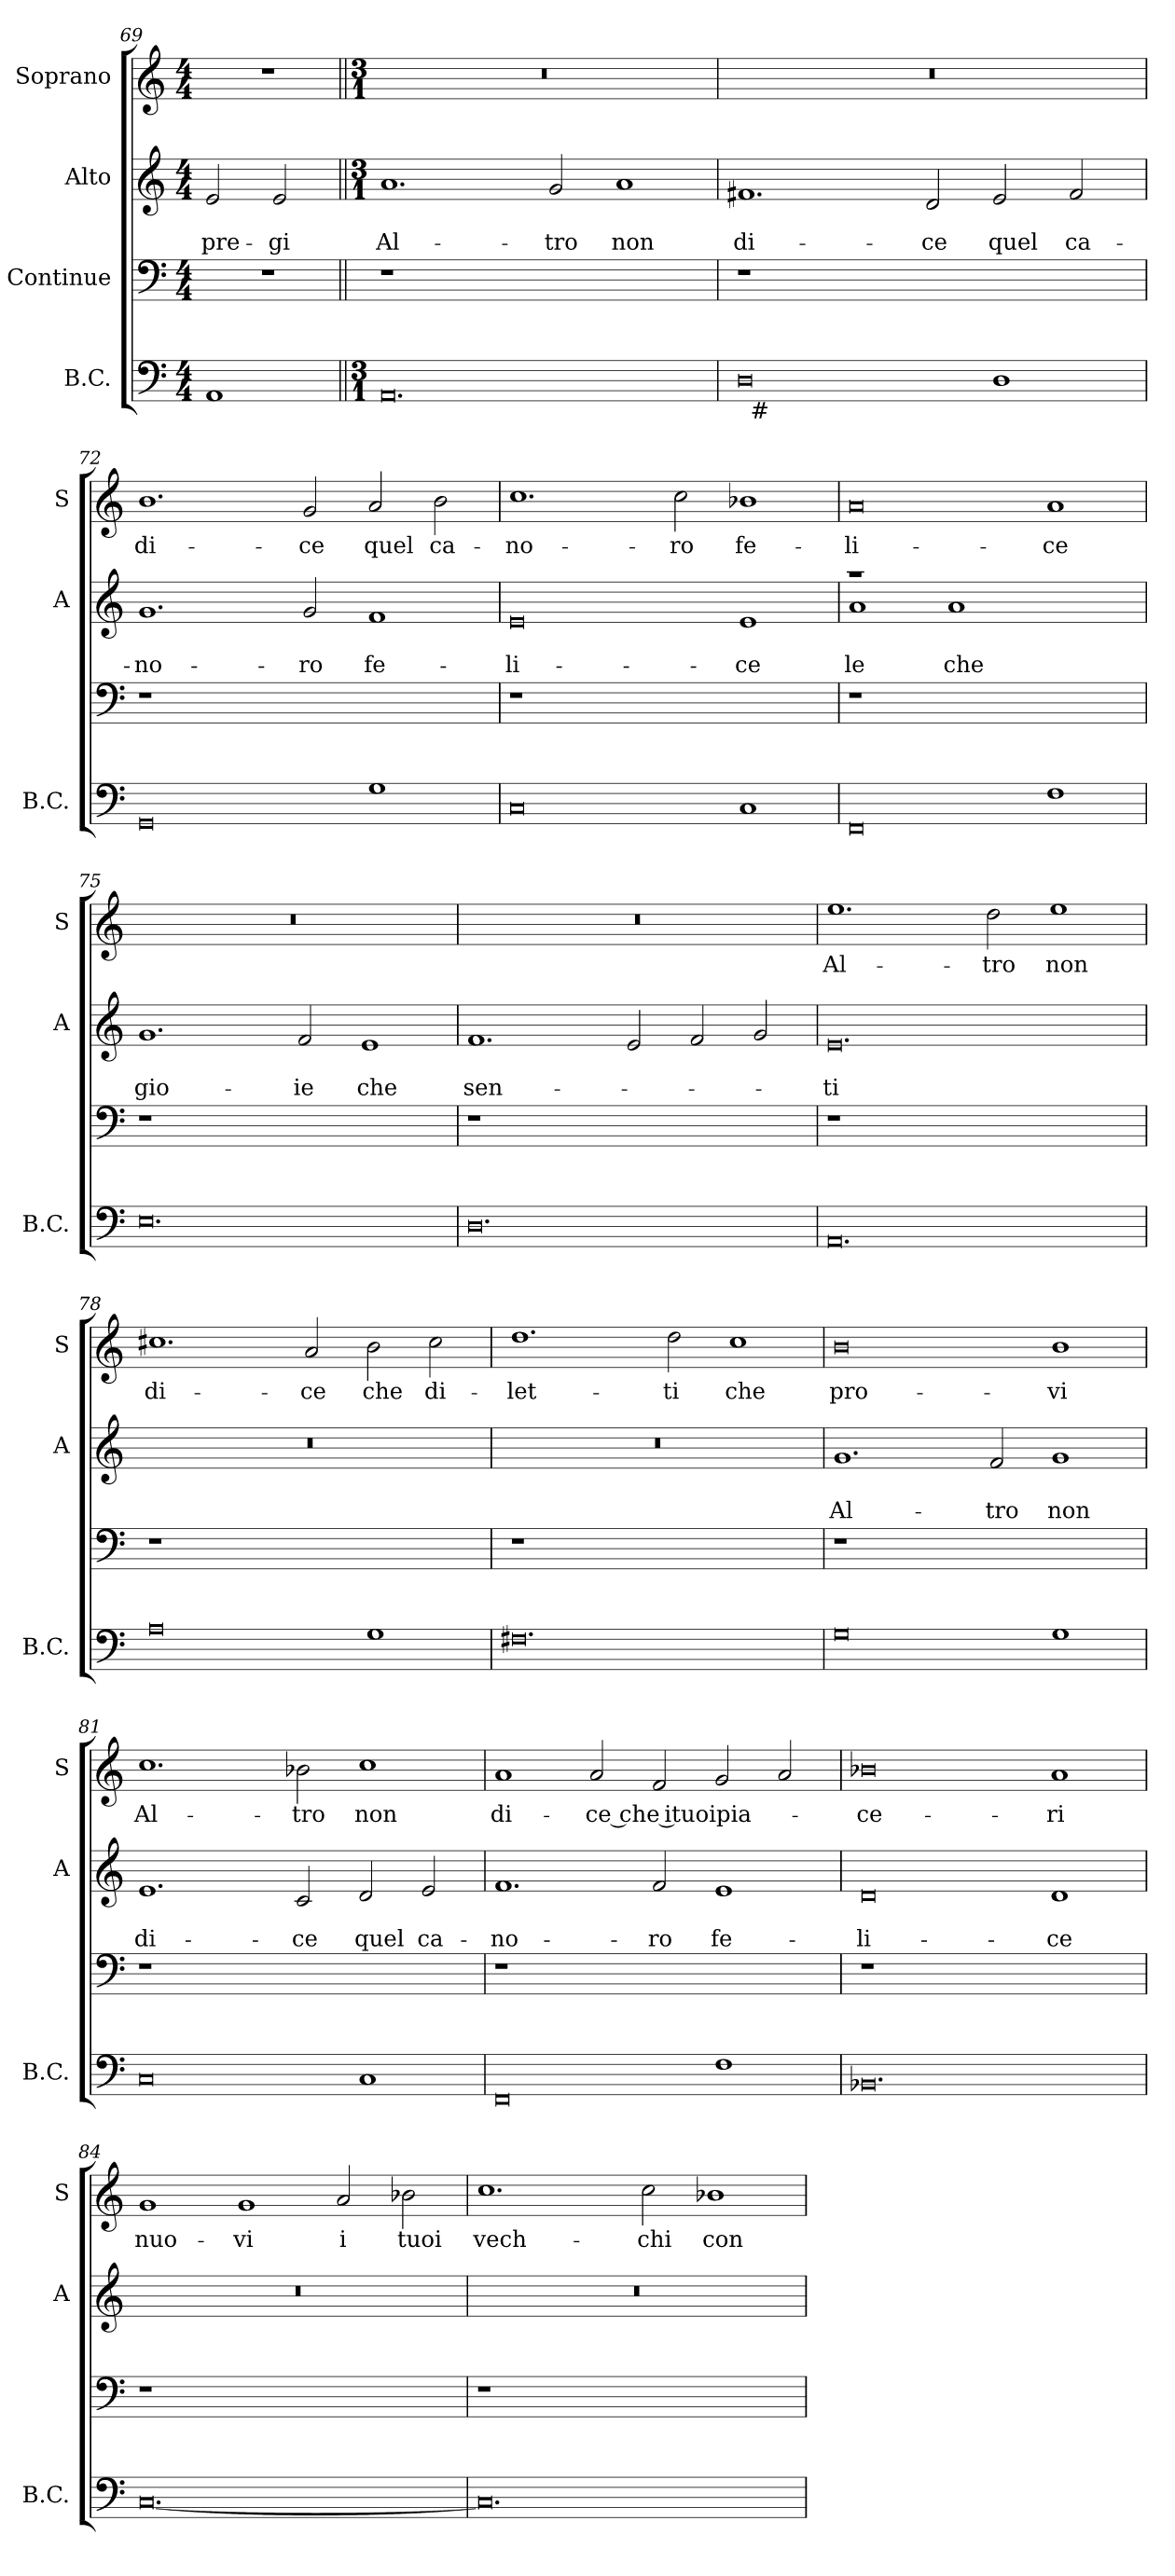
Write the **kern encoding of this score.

**kern	**kern	**kern	**text	**text	**kern	**text
*part4	*part3	*part2	*part2	*part2	*part1	*part1
*staff4	*staff3	*staff2	*staff2	*staff2	*staff1	*staff1
*I"B.C.	*I"Continue	*I"Alto	*	*	*I"Soprano	*
*I'B.C.	*	*I'A	*	*	*I'S	*
*clefF4	*clefF4	*clefG2	*	*	*clefG2	*
*k[]	*k[]	*k[]	*	*	*k[]	*
*C:	*C:	*C:	*	*	*C:	*
*M4/4	*M4/4	*M4/4	*	*	*M4/4	*
=69	=69	=69	=69	=69	=69	=69
!	!	!	!	!LO:LY:b	!	!
1AA	1r	2e/	.	pre-	1r	.
!	!	!	!	!LO:LY:b	!	!
.	.	2e/	.	-gi	.	.
=70||	=70||	=70||	=70||	=70||	=70||	=70||
*M3/1	*	*M3/1	*	*	*M3/1	*
!	!	!	!	!LO:LY:b	!LO:N:vis=1	!
0.AA	1r	1.a	.	Al-	0.r	.
.	0ryy	.	.	.	.	.
!	!	!	!	!LO:LY:b	!	!
.	.	2g/	.	-tro	.	.
!	!	!	!	!LO:LY:b	!	!
.	.	1a	.	non	.	.
=71	=71	=71	=71	=71	=71	=71
!	!	!	!	!LO:LY:b	!LO:N:vis=1	!
*^	*	*	*	*	*	*
0D	32ryy	1r	1.f#X	.	di-	0.r	.
!	!LO:TX:b:t=#	!	!	!	!	!	!
.	1ryy	.	.	.	.	.	.
.	.	0ryy	.	.	.	.	.
.	1ryy	.	.	.	.	.	.
!	!	!	!	!	!LO:LY:b	!	!
.	.	.	2d/	.	-ce	.	.
!	!	!	!	!	!LO:LY:b	!	!
1D	.	.	2e/	.	quel	.	.
.	2ryy	.	.	.	.	.	.
!	!	!	!	!	!LO:LY:b	!	!
.	.	.	2f#/	.	ca-	.	.
.	4...ryy	.	.	.	.	.	.
!!LO:LB:g=z
=72	=72	=72	=72	=72	=72	=72	=72
!	!	!	!	!	!LO:LY:b	!	!LO:LY:b
*v	*v	*	*	*	*	*	*
0GG	1r	1.g	.	-no-	1.b	di-
.	0ryy	.	.	.	.	.
!	!	!	!	!LO:LY:b:rj	!	!LO:LY:b
.	.	2g/	.	-ro	2g/	-ce
!	!	!	!	!LO:LY:b	!	!LO:LY:b
1G	.	1f	.	fe-	2a/	quel
!	!	!	!	!	!	!LO:LY:b
.	.	.	.	.	2b\	ca-
=73	=73	=73	=73	=73	=73	=73
!	!	!	!	!LO:LY:b:rj	!	!LO:LY:b
0C	1r	0e	.	-li-	1.cc	-no-
.	0ryy	.	.	.	.	.
!	!	!	!	!	!	!LO:LY:b
.	.	.	.	.	2cc\	-ro
!	!	!	!	!LO:LY:b	!	!LO:LY:b
1C	.	1e	.	-ce	1b-X	fe-
=74	=74	=74	=74	=74	=74	=74
*	*	*^	*	*	*	*
!	!	!	!	!	!LO:LY:b	!	!LO:LY:b:rj
0FF	1r	1raa	1a	.	le	0a	-li-
!	!	!	!	!	!LO:LY:b	!	!
.	0ryy	1a	1ryy	.	che	.	.
!	!	!	!	!	!	!	!LO:LY:b
1F	.	1ryy	1ryy	.	.	1a	-ce
=75	=75	=75	=75	=75	=75	=75	=75
!	!	!	!	!	!LO:LY:b	!LO:N:vis=1	!
*	*	*v	*v	*	*	*	*
0.E	1r	1.g	.	gio-	0.r	.
.	0ryy	.	.	.	.	.
!	!	!	!	!LO:LY:b	!	!
.	.	2f/	.	-ie	.	.
!	!	!	!	!LO:LY:b	!	!
.	.	1e	.	che	.	.
=76	=76	=76	=76	=76	=76	=76
!	!	!	!	!LO:LY:b	!LO:N:vis=1	!
0.D	1r	1.f	.	sen-	0.r	.
.	0ryy	.	.	.	.	.
.	.	2e/	.	.	.	.
.	.	2f/	.	.	.	.
.	.	2g/	.	.	.	.
=77	=77	=77	=77	=77	=77	=77
!	!	!	!	!LO:LY:b:rj	!	!LO:LY:b
0.AA	1r	0.e	.	-ti	1.ee	Al-
.	0ryy	.	.	.	.	.
!	!	!	!	!	!	!LO:LY:b
.	.	.	.	.	2dd\	-tro
!	!	!	!	!	!	!LO:LY:b
.	.	.	.	.	1ee	non
!!LO:PB:g=z
=78	=78	=78	=78	=78	=78	=78
!	!	!LO:N:vis=1	!	!	!	!LO:LY:b
0A	1r	0.r	.	.	1.cc#X	di-
.	0ryy	.	.	.	.	.
!	!	!	!	!	!	!LO:LY:b
.	.	.	.	.	2a/	-ce
!	!	!	!	!	!	!LO:LY:b
1G	.	.	.	.	2b\	che
!	!	!	!	!	!	!LO:LY:b
.	.	.	.	.	2cc#\	di-
=79	=79	=79	=79	=79	=79	=79
!	!	!LO:N:vis=1	!	!	!	!LO:LY:b
0.F#X	1r	0.r	.	.	1.dd	-let-
.	0ryy	.	.	.	.	.
!	!	!	!	!	!	!LO:LY:b
.	.	.	.	.	2dd\	-ti
!	!	!	!	!	!	!LO:LY:b
.	.	.	.	.	1cc	che
=80	=80	=80	=80	=80	=80	=80
!	!	!	!	!LO:LY:b	!	!LO:LY:b
0G	1r	1.g	.	Al-	0b	pro-
.	0ryy	.	.	.	.	.
!	!	!	!	!LO:LY:b	!	!
.	.	2f/	.	-tro	.	.
!	!	!	!	!LO:LY:b	!	!LO:LY:b
1G	.	1g	.	non	1b	-vi
=81	=81	=81	=81	=81	=81	=81
!	!	!	!	!LO:LY:b	!	!LO:LY:b
0C	1r	1.e	.	di-	1.cc	Al-
.	0ryy	.	.	.	.	.
!	!	!	!	!LO:LY:b	!	!LO:LY:b:rj
.	.	2c/	.	-ce	2b-X\	-tro
!	!	!	!	!LO:LY:b	!	!LO:LY:b
1C	.	2d/	.	quel	1cc	non
!	!	!	!	!LO:LY:b	!	!
.	.	2e/	.	ca-	.	.
=82	=82	=82	=82	=82	=82	=82
!	!	!	!	!LO:LY:b	!	!LO:LY:b
0FF	1r	1.f	.	-no-	1a	di-
!	!	!	!	!	!	!LO:LY:b
.	0ryy	.	.	.	2a/	-ce che ituoipia-
!	!	!	!	!LO:LY:b	!	!
.	.	2f/	.	-ro	2f/	.
!	!	!	!	!LO:LY:b	!	!
1F	.	1e	.	fe-	2g/	.
.	.	.	.	.	2a/	.
=83	=83	=83	=83	=83	=83	=83
!	!	!	!	!LO:LY:b:rj	!	!LO:LY:b:rj
0.BB-X	1r	0d	.	-li-	0b-X	-ce-
.	0ryy	.	.	.	.	.
!	!	!	!	!LO:LY:b	!	!LO:LY:b
.	.	1d	.	-ce	1a	-ri
!!LO:LB:g=z
=84	=84	=84	=84	=84	=84	=84
!	!	!LO:N:vis=1	!	!	!	!LO:LY:b
[<0.C	1r	0.r	.	.	1g	nuo-
!	!	!	!	!	!	!LO:LY:b
.	0ryy	.	.	.	1g	-vi
!	!	!	!	!	!	!LO:LY:b
.	.	.	.	.	2a/	i
!	!	!	!	!	!	!LO:LY:b
.	.	.	.	.	2b-X\	tuoi
=85	=85	=85	=85	=85	=85	=85
!	!	!LO:N:vis=1	!	!	!	!LO:LY:b
0.C]	1r	0.r	.	.	1.cc	vech-
.	0ryy	.	.	.	.	.
!	!	!	!	!	!	!LO:LY:b
.	.	.	.	.	2cc\	-chi
!	!	!	!	!	!	!LO:LY:b
.	.	.	.	.	1b-X	con-
=	=	=	=	=	=	=
*-	*-	*-	*-	*-	*-	*-
